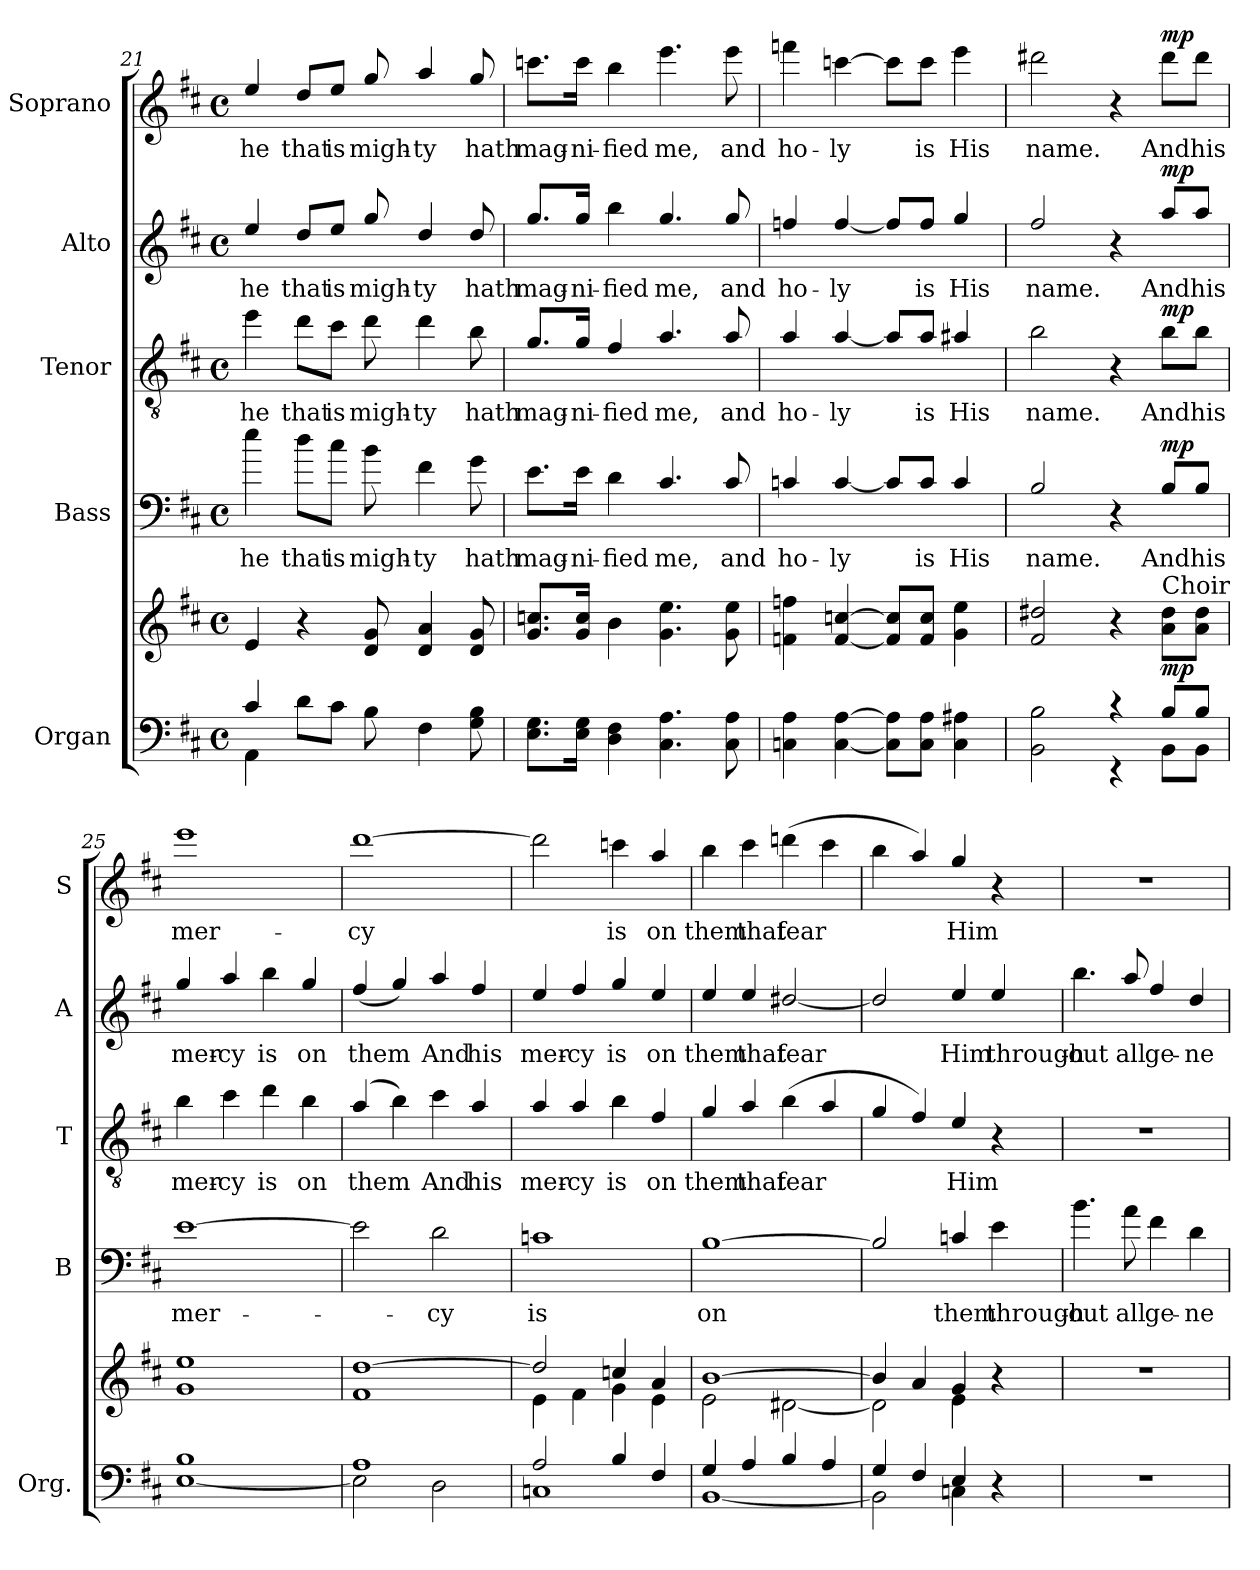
**kern	**kern	**dynam	**kern	**text	**dynam	**kern	**text	**dynam	**kern	**text	**dynam	**kern	**text	**dynam
*part5	*part5	*part5	*part4	*part4	*part4	*part3	*part3	*part3	*part2	*part2	*part2	*part1	*part1	*part1
*staff6	*staff5	*staff5/6	*staff4	*staff4	*staff4	*staff3	*staff3	*staff3	*staff2	*staff2	*staff2	*staff1	*staff1	*staff1
*I"Organ	*	*	*I"Bass	*	*	*I"Tenor	*	*	*I"Alto	*	*	*I"Soprano	*	*
*I'Org.	*	*	*I'B	*	*	*I'T	*	*	*I'A	*	*	*I'S	*	*
*clefF4	*clefG2	*	*clefF4	*	*	*clefGv2	*	*	*clefG2	*	*	*clefG2	*	*
*	*	*	*ITrd7c12	*	*	*ITrd7c12	*	*	*ITrd7c12	*	*	*ITrd7c12	*	*
*k[f#c#]	*k[f#c#]	*	*k[f#c#]	*	*	*k[f#c#]	*	*	*k[f#c#]	*	*	*k[f#c#]	*	*
*D:	*D:	*	*D:	*	*	*D:	*	*	*D:	*	*	*D:	*	*
*M4/4	*M4/4	*	*M4/4	*	*	*M4/4	*	*	*M4/4	*	*	*M4/4	*	*
*met(c)	*met(c)	*	*met(c)	*	*	*met(c)	*	*	*met(c)	*	*	*met(c)	*	*
=21	=21	=21	=21	=21	=21	=21	=21	=21	=21	=21	=21	=21	=21	=21
*^	*	*	*	*	*	*	*	*	*	*	*	*	*	*
!	!	!	!	!	!LO:LY:b	!	!	!LO:LY:b	!	!	!LO:LY:b	!	!	!LO:LY:b	!
4c#/	4AA\	4e/	.	4e\	he	.	4e\	he	.	4e/	he	.	4e/	he	.
!	!	!	!	!	!LO:LY:b	!	!	!LO:LY:b	!	!	!LO:LY:b	!	!	!LO:LY:b	!
8d\L	2.ryy	4r	.	8d\L	that	.	8d\L	that	.	8d/L	that	.	8d/L	that	.
!	!	!	!	!	!LO:LY:b	!	!	!LO:LY:b	!	!	!LO:LY:b	!	!	!LO:LY:b	!
8c#\J	.	.	.	8c#\J	is	.	8c#\J	is	.	8e/J	is	.	8e/J	is	.
!	!	!	!	!	!LO:LY:b	!	!	!LO:LY:b	!	!	!LO:LY:b	!	!	!LO:LY:b	!
8B\	.	8d/ 8g/	.	8B\	migh-	.	8d\	migh-	.	8g/	migh-	.	8g/	migh-	.
!	!	!	!	!	!LO:LY:b	!	!	!LO:LY:b	!	!	!LO:LY:b	!	!	!LO:LY:b	!
4F#\	.	4d/ 4a/	.	4F#\	-ty	.	4d\	-ty	.	4d/	-ty	.	4a/	-ty	.
!	!	!	!	!	!LO:LY:b	!	!	!LO:LY:b	!	!	!LO:LY:b	!	!	!LO:LY:b	!
8G\ 8B\	.	8d/ 8g/	.	8G\	hath	.	8B\	hath	.	8d/	hath	.	8g/	hath	.
*v	*v	*	*	*	*	*	*	*	*	*	*	*	*	*	*
=22	=22	=22	=22	=22	=22	=22	=22	=22	=22	=22	=22	=22	=22	=22
!	!	!	!	!LO:LY:b	!	!	!LO:LY:b	!	!	!LO:LY:b	!	!	!LO:LY:b	!
8.E\ 8.G\L	8.g/ 8.ccn/L	.	8.E\L	mag-	.	8.G/L	mag-	.	8.g/L	mag-	.	8.ccn\L	mag-	.
!	!	!	!	!LO:LY:b	!	!	!LO:LY:b	!	!	!LO:LY:b	!	!	!LO:LY:b	!
16E\ 16G\Jk	16g/ 16cc/Jk	.	16E\Jk	-ni-	.	16G/Jk	-ni-	.	16g/Jk	-ni-	.	16cc\Jk	-ni-	.
!	!	!	!	!LO:LY:b	!	!	!LO:LY:b	!	!	!LO:LY:b	!	!	!LO:LY:b	!
4D\ 4F#\	4b\	.	4D\	-fied	.	4F#/	-fied	.	4b\	-fied	.	4b\	-fied	.
!	!	!	!	!LO:LY:b	!	!	!LO:LY:b	!	!	!LO:LY:b	!	!	!LO:LY:b	!
4.C#\ 4.A\	4.g\ 4.ee\	.	4.C#/	me,	.	4.A/	me,	.	4.g/	me,	.	4.ee\	me,	.
!	!	!	!	!LO:LY:b	!	!	!LO:LY:b	!	!	!LO:LY:b	!	!	!LO:LY:b	!
8C#\ 8A\	8g\ 8ee\	.	8C#/	and	.	8A/	and	.	8g/	and	.	8ee\	and	.
!!LO:LB:g=z
=23	=23	=23	=23	=23	=23	=23	=23	=23	=23	=23	=23	=23	=23	=23
!	!	!	!	!LO:LY:b	!	!	!LO:LY:b	!	!	!LO:LY:b	!	!	!LO:LY:b	!
4Cn\ 4A\	4fn\ 4ffn\	.	4Cn/	ho-	.	4A/	ho-	.	4fn/	ho-	.	4ffn\	ho-	.
!	!	!	!	!LO:LY:b	!	!	!LO:LY:b	!	!	!LO:LY:b	!	!	!LO:LY:b	!
[4C\ [4A\	[4f/ [4ccn/	.	[4C/	-ly	.	[4A/	-ly	.	[4f/	-ly	.	[4ccn\	-ly	.
8C\] 8A\]L	8f/] 8cc/]L	.	8C/L]	.	.	8A/L]	.	.	8f/L]	.	.	8cc\L]	.	.
!	!	!	!	!LO:LY:b	!	!	!LO:LY:b	!	!	!LO:LY:b	!	!	!LO:LY:b	!
8C\ 8A\J	8f/ 8cc/J	.	8C/J	is	.	8A/J	is	.	8f/J	is	.	8cc\J	is	.
!	!	!	!	!LO:LY:b	!	!	!LO:LY:b	!	!	!LO:LY:b	!	!	!LO:LY:b	!
4C\ 4A#X\	4g\ 4ee\	.	4C/	His	.	4A#X/	His	.	4g/	His	.	4ee\	His	.
=24	=24	=24	=24	=24	=24	=24	=24	=24	=24	=24	=24	=24	=24	=24
*^	*	*	*	*	*	*	*	*	*	*	*	*	*	*
!	!	!	!	!	!LO:LY:b	!	!	!LO:LY:b	!	!	!LO:LY:b	!	!	!LO:LY:b	!
2BB\ 2B\	2ryy	2f#/ 2dd#X/	.	2BB/	name.	.	2B\	name.	.	2f#/	name.	.	2dd#X\	name.	.
4rc	4rEE	4r	.	4r	.	.	4r	.	.	4r	.	.	4r	.	.
!	!	!LO:TX:a:t=Choir	!	!	!	!	!	!	!	!	!	!	!	!	!
!	!	!	!LO:DY:b	!	!LO:LY:b	!LO:DY:a	!	!LO:LY:b	!LO:DY:a	!	!LO:LY:b	!LO:DY:a	!	!LO:LY:b	!LO:DY:a
8B/L	8BB\L	8a\ 8dd#\L	mp	8BB/L	And	mp	8B\L	And	mp	8a/L	And	mp	8dd#\L	And	mp
!	!	!	!	!	!LO:LY:b	!	!	!LO:LY:b	!	!	!LO:LY:b	!	!	!LO:LY:b	!
8B/J	8BB\J	8a\ 8dd#\J	.	8BB/J	his	.	8B\J	his	.	8a/J	his	.	8dd#\J	his	.
=25	=25	=25	=25	=25	=25	=25	=25	=25	=25	=25	=25	=25	=25	=25	=25
*	*	*^	*	*	*	*	*	*	*	*	*	*	*	*	*
!	!	!	!	!	!	!LO:LY:b	!	!	!LO:LY:b	!	!	!LO:LY:b	!	!	!LO:LY:b	!
1B	[<1E	1ee	1g	.	[1E	mer-	.	4B\	mer-	.	4g/	mer-	.	1ee	mer-	.
!	!	!	!	!	!	!	!	!	!LO:LY:b	!	!	!LO:LY:b	!	!	!	!
.	.	.	.	.	.	.	.	4c#\	-cy	.	4a/	-cy	.	.	.	.
!	!	!	!	!	!	!	!	!	!LO:LY:b	!	!	!LO:LY:b	!	!	!	!
.	.	.	.	.	.	.	.	4d\	is	.	4b\	is	.	.	.	.
!	!	!	!	!	!	!	!	!	!LO:LY:b	!	!	!LO:LY:b	!	!	!	!
.	.	.	.	.	.	.	.	4B\	on	.	4g/	on	.	.	.	.
=26	=26	=26	=26	=26	=26	=26	=26	=26	=26	=26	=26	=26	=26	=26	=26	=26
!	!	!	!	!	!	!	!	!	!LO:LY:b	!	!	!LO:LY:b	!	!	!LO:LY:b	!
1A	2E\]	[>1dd	1f#	.	2E\]	.	.	(4A/	them	.	(<4f#/	them	.	[1dd	-cy	.
.	.	.	.	.	.	.	.	4B\)	.	.	4g/)	.	.	.	.	.
!	!	!	!	!	!	!LO:LY:b	!	!	!LO:LY:b	!	!	!LO:LY:b	!	!	!	!
.	2D\	.	.	.	2D\	-cy	.	4c#\	And	.	4a/	And	.	.	.	.
!	!	!	!	!	!	!	!	!	!LO:LY:b	!	!	!LO:LY:b	!	!	!	!
.	.	.	.	.	.	.	.	4A/	his	.	4f#/	his	.	.	.	.
=27	=27	=27	=27	=27	=27	=27	=27	=27	=27	=27	=27	=27	=27	=27	=27	=27
!	!	!	!	!	!	!LO:LY:b	!	!	!LO:LY:b	!	!	!LO:LY:b	!	!	!	!
2A/	1Cn	2dd/]	4e\	.	1Cn	is	.	4A/	mer-	.	4e/	mer-	.	2dd\]	.	.
!	!	!	!	!	!	!	!	!	!LO:LY:b	!	!	!LO:LY:b	!	!	!	!
.	.	.	4f#\	.	.	.	.	4A/	-cy	.	4f#/	-cy	.	.	.	.
!	!	!	!	!	!	!	!	!	!LO:LY:b	!	!	!LO:LY:b	!	!	!LO:LY:b	!
4B/	.	4ccn/	4g\	.	.	.	.	4B\	is	.	4g/	is	.	4ccn\	is	.
!	!	!	!	!	!	!	!	!	!LO:LY:b	!	!	!LO:LY:b	!	!	!LO:LY:b	!
4F#/	.	4a/	4e\	.	.	.	.	4F#/	on	.	4e/	on	.	4a/	on	.
=28	=28	=28	=28	=28	=28	=28	=28	=28	=28	=28	=28	=28	=28	=28	=28	=28
!	!	!	!	!	!	!LO:LY:b	!	!	!LO:LY:b	!	!	!LO:LY:b	!	!	!LO:LY:b	!
4G/	[<1BB	[>1b	2e\	.	[1BB	on	.	4G/	them	.	4e/	them	.	4b\	them	.
!	!	!	!	!	!	!	!	!	!LO:LY:b	!	!	!LO:LY:b	!	!	!LO:LY:b	!
4A/	.	.	.	.	.	.	.	4A/	that	.	4e/	that	.	4cc#\	that	.
!	!	!	!	!	!	!	!	!	!LO:LY:b	!	!	!LO:LY:b	!	!	!LO:LY:b	!
4B/	.	.	[<2d#X\	.	.	.	.	(>4B\	fear	.	[2d#X/	fear	.	(>4ddn\	fear	.
4A/	.	.	.	.	.	.	.	4A/	.	.	.	.	.	4cc#\	.	.
!!LO:PB:g=z
=29	=29	=29	=29	=29	=29	=29	=29	=29	=29	=29	=29	=29	=29	=29	=29	=29
4G/	2BB\]	4b/]	2d#\]	.	2BB/]	.	.	4G/	.	.	2d#/]	.	.	4b\	.	.
4F#/	.	4a/	.	.	.	.	.	4F#/)	.	.	.	.	.	4a/)	.	.
!	!	!	!	!	!	!LO:LY:b	!	!	!LO:LY:b	!	!	!LO:LY:b	!	!	!LO:LY:b	!
4E/	4Cn\	4g/	4e\	.	4Cn/	them	.	4E/	Him	.	4e/	Him	.	4g/	Him	.
!	!	!	!	!	!	!LO:LY:b	!	!	!	!	!	!LO:LY:b	!	!	!	!
4r	4ryy	4ra	4ryy	.	4E\	through-	.	4r	.	.	4e/	through-	.	4r	.	.
=30	=30	=30	=30	=30	=30	=30	=30	=30	=30	=30	=30	=30	=30	=30	=30	=30
!	!	!	!	!	!	!LO:LY:b	!	!	!	!	!	!LO:LY:b	!	!	!	!
*v	*v	*	*	*	*	*	*	*	*	*	*	*	*	*	*	*
*	*v	*v	*	*	*	*	*	*	*	*	*	*	*	*	*
1r	1r	.	4.B\	-out	.	1r	.	.	4.b\	-out	.	1r	.	.
!	!	!	!	!LO:LY:b	!	!	!	!	!	!LO:LY:b	!	!	!	!
.	.	.	8A\	all	.	.	.	.	8a/	all	.	.	.	.
!	!	!	!	!LO:LY:b	!	!	!	!	!	!LO:LY:b	!	!	!	!
.	.	.	4F#\	ge-	.	.	.	.	4f#/	ge-	.	.	.	.
!	!	!	!	!LO:LY:b	!	!	!	!	!	!LO:LY:b	!	!	!	!
.	.	.	4D\	-ne-	.	.	.	.	4d/	-ne-	.	.	.	.
=	=	=	=	=	=	=	=	=	=	=	=	=	=	=
*-	*-	*-	*-	*-	*-	*-	*-	*-	*-	*-	*-	*-	*-	*-
